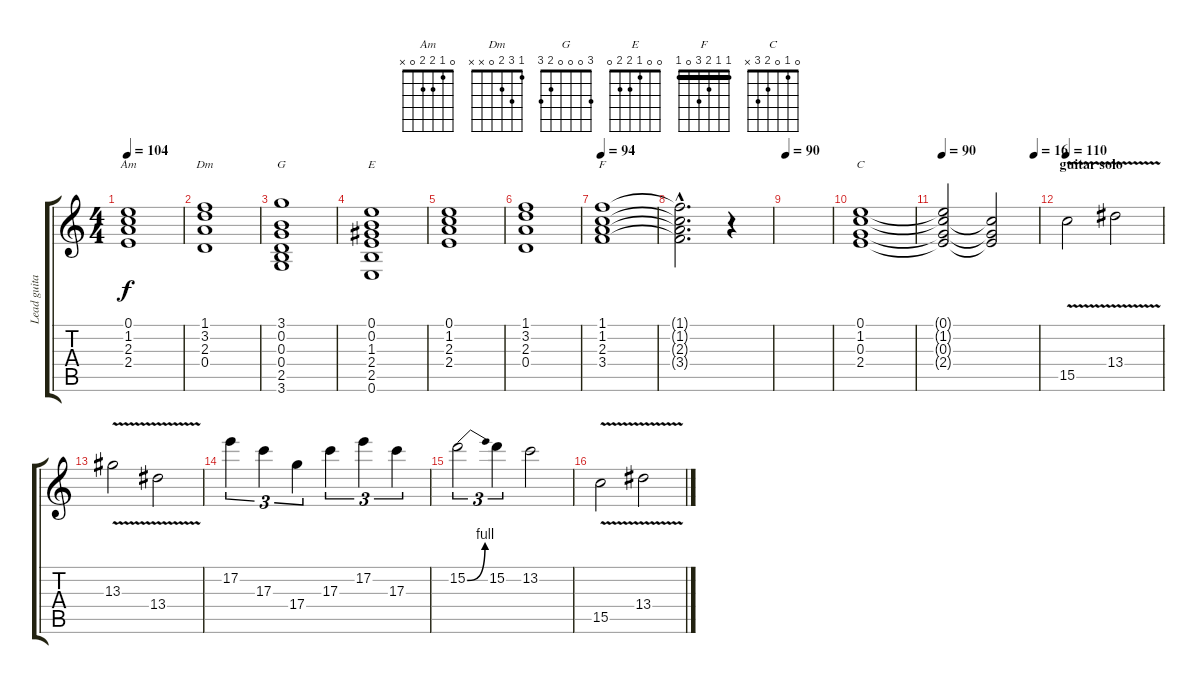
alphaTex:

\track ("Lead guitar" "Lead guita") {instrument electricguitarclean}
\staff {score tabs}
\tuning (E4 B3 G3 D3 A2 E2) {hide}
\chord ("Am" 0 1 2 2 0 x)
\chord ("Dm" 1 3 2 0 x x)
\chord ("G" 3 0 0 0 2 3)
\chord ("E" 0 0 1 2 2 0)
\chord ("F" 1 1 2 3 0 1) {barre 1}
\chord ("C" 0 1 0 2 3 x)
\ts (4 4)
\tempo 104
\clef g2
\ks c
(0.1 1.2 2.3 2.4).1{ch "Am" dy f} |
(1.1 3.2 2.3 0.4).1{ch "Dm"} |
(3.1 0.2 0.3 0.4 2.5 3.6).1{ch "G"} |
(0.1 0.2 1.3 2.4 2.5 0.6).1{ch "E"} |
(0.1 1.2 2.3 2.4).1 |
(1.1 3.2 2.3 0.4).1 |
\tempo 94
(1.1 1.2 2.3 3.4).1{ch "F"} |
(1.1{hac t} 1.2{hac t} 2.3{hac t} 3.4{hac t}).2{d volume 0} r.4{volume 13} |
\tempo 90
|
(0.1 1.2 0.3 2.4).1{ch "C"} |
\tempo 90
\tempo (16 0.9583333333333334)
(0.1{t} 1.2{t} 0.3{t} 2.4{t}).2 (1.2{t} 0.3{t} 2.4{t}).2{volume 13} |
\section ("" "guitar solo")
\tempo 110
15.5{v}.2{instrument overdrivenguitar} 13.4{v}.2 |
13.3{v}.2 13.4{v}.2 |
17.2.4{tu (3 2)} 17.3.4{tu (3 2)} 17.4.4{tu (3 2)} 17.3.4{tu (3 2)} 17.2.4{tu (3 2)} 17.3.4{tu (3 2)} |
15.2{be (bend 0 0 60 4)}.2{tu (3 2)} 15.2.4{tu (3 2)} 13.2.2 |
15.5{v}.2{instrument overdrivenguitar} 13.4{v}.2
